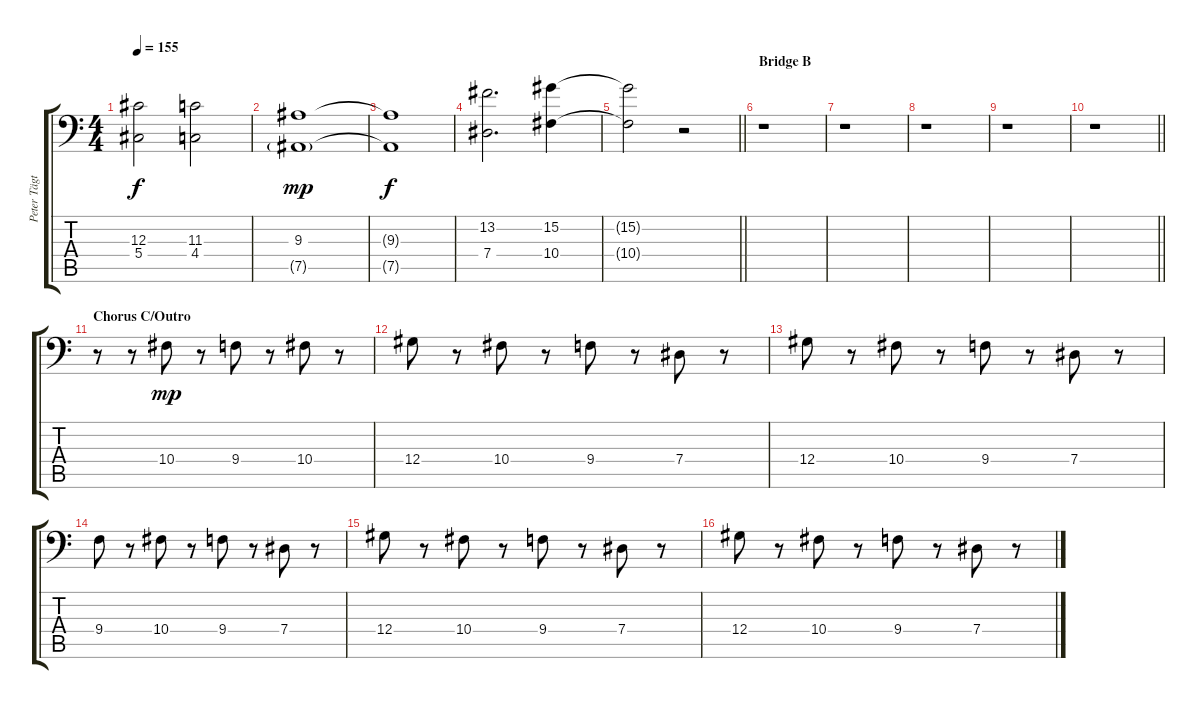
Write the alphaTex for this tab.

\track ("Peter Tägtgren (Keyboard I)" "Peter Tägt") {instrument pad4choir}
\staff {score tabs}
\tuning (Bb3 F3 Db3 Ab2 Eb2 Bb1) {hide}
\ts (4 4)
\tempo 155
\clef f4
\ks c
(12.3{t} 5.4{t}).2{dy f} (11.3 4.4).2 |
(9.3 7.5{g}).1{dy mp} |
(9.3{t} 7.5{t}).1{dy f} |
(13.2 7.4).2{d} (15.2 10.4).4 |
\barLineRight lightlight
(15.2{t} 10.4{t}).2 r.2 |
\section ("" "Bridge B")
r.1 |
r.1 |
r.1 |
r.1 |
\barLineRight lightlight
r.1 |
\section ("" "Chorus C/Outro")
r.8 r.8 10.4.8{dy mp} r.8 9.4.8 r.8 10.4.8 r.8 |
12.4.8 r.8 10.4.8 r.8 9.4.8 r.8 7.4.8 r.8 |
12.4.8 r.8 10.4.8 r.8 9.4.8 r.8 7.4.8 r.8 |
9.4.8 r.8 10.4.8 r.8 9.4.8 r.8 7.4.8 r.8 |
12.4.8 r.8 10.4.8 r.8 9.4.8 r.8 7.4.8 r.8 |
12.4.8 r.8 10.4.8 r.8 9.4.8 r.8 7.4.8 r.8
